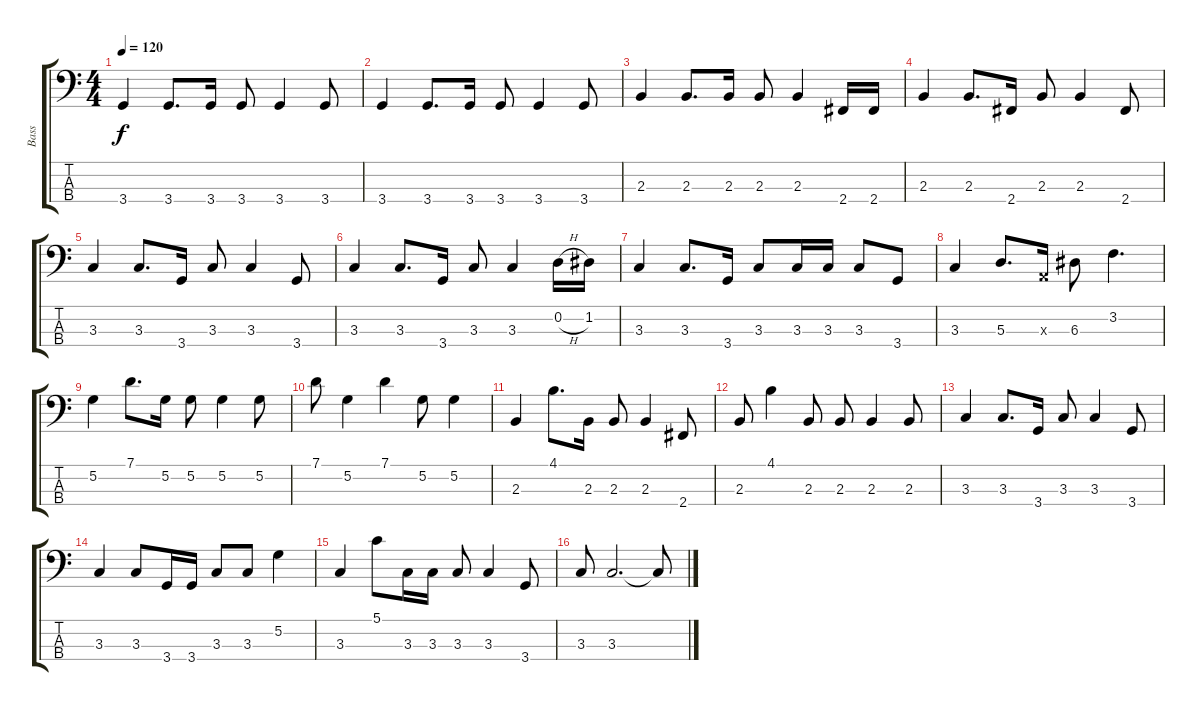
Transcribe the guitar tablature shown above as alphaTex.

\track ("Bass" "Bass") {instrument electricbassfinger}
\staff {score tabs}
\tuning (G2 D2 A1 E1) {hide}
\ts (4 4)
\tempo 120
\clef f4
\ks c
3.4.4{dy f} 3.4.8{d} 3.4.16 3.4.8 3.4.4 3.4.8 |
3.4.4 3.4.8{d} 3.4.16 3.4.8 3.4.4 3.4.8 |
2.3.4 2.3.8{d} 2.3.16 2.3.8 2.3.4 2.4.16 2.4.16 |
2.3.4 2.3.8{d} 2.4.16 2.3.8 2.3.4 2.4.8 |
3.3.4 3.3.8{d} 3.4.16 3.3.8 3.3.4 3.4.8 |
3.3.4 3.3.8{d} 3.4.16 3.3.8 3.3.4 0.2{h}.16 1.2.16 |
3.3.4 3.3.8{d} 3.4.16 3.3.8 3.3.16 3.3.16 3.3.8 3.4.8 |
3.3.4 5.3.8{d} 0.3{x}.16 6.3.8 3.2.4{d} |
5.2.4 7.1.8{d} 5.2.16 5.2.8 5.2.4 5.2.8 |
7.1.8 5.2.4 7.1.4 5.2.8 5.2.4 |
2.3.4 4.1.8{d} 2.3.16 2.3.8 2.3.4 2.4.8 |
2.3.8 4.1.4 2.3.8 2.3.8 2.3.4 2.3.8 |
3.3.4 3.3.8{d} 3.4.16 3.3.8 3.3.4 3.4.8 |
3.3.4 3.3.8 3.4.16 3.4.16 3.3.8 3.3.8 5.2.4 |
3.3.4 5.1.8 3.3.16 3.3.16 3.3.8 3.3.4 3.4.8 |
3.3.8 3.3.2{d} 3.3{t}.8
